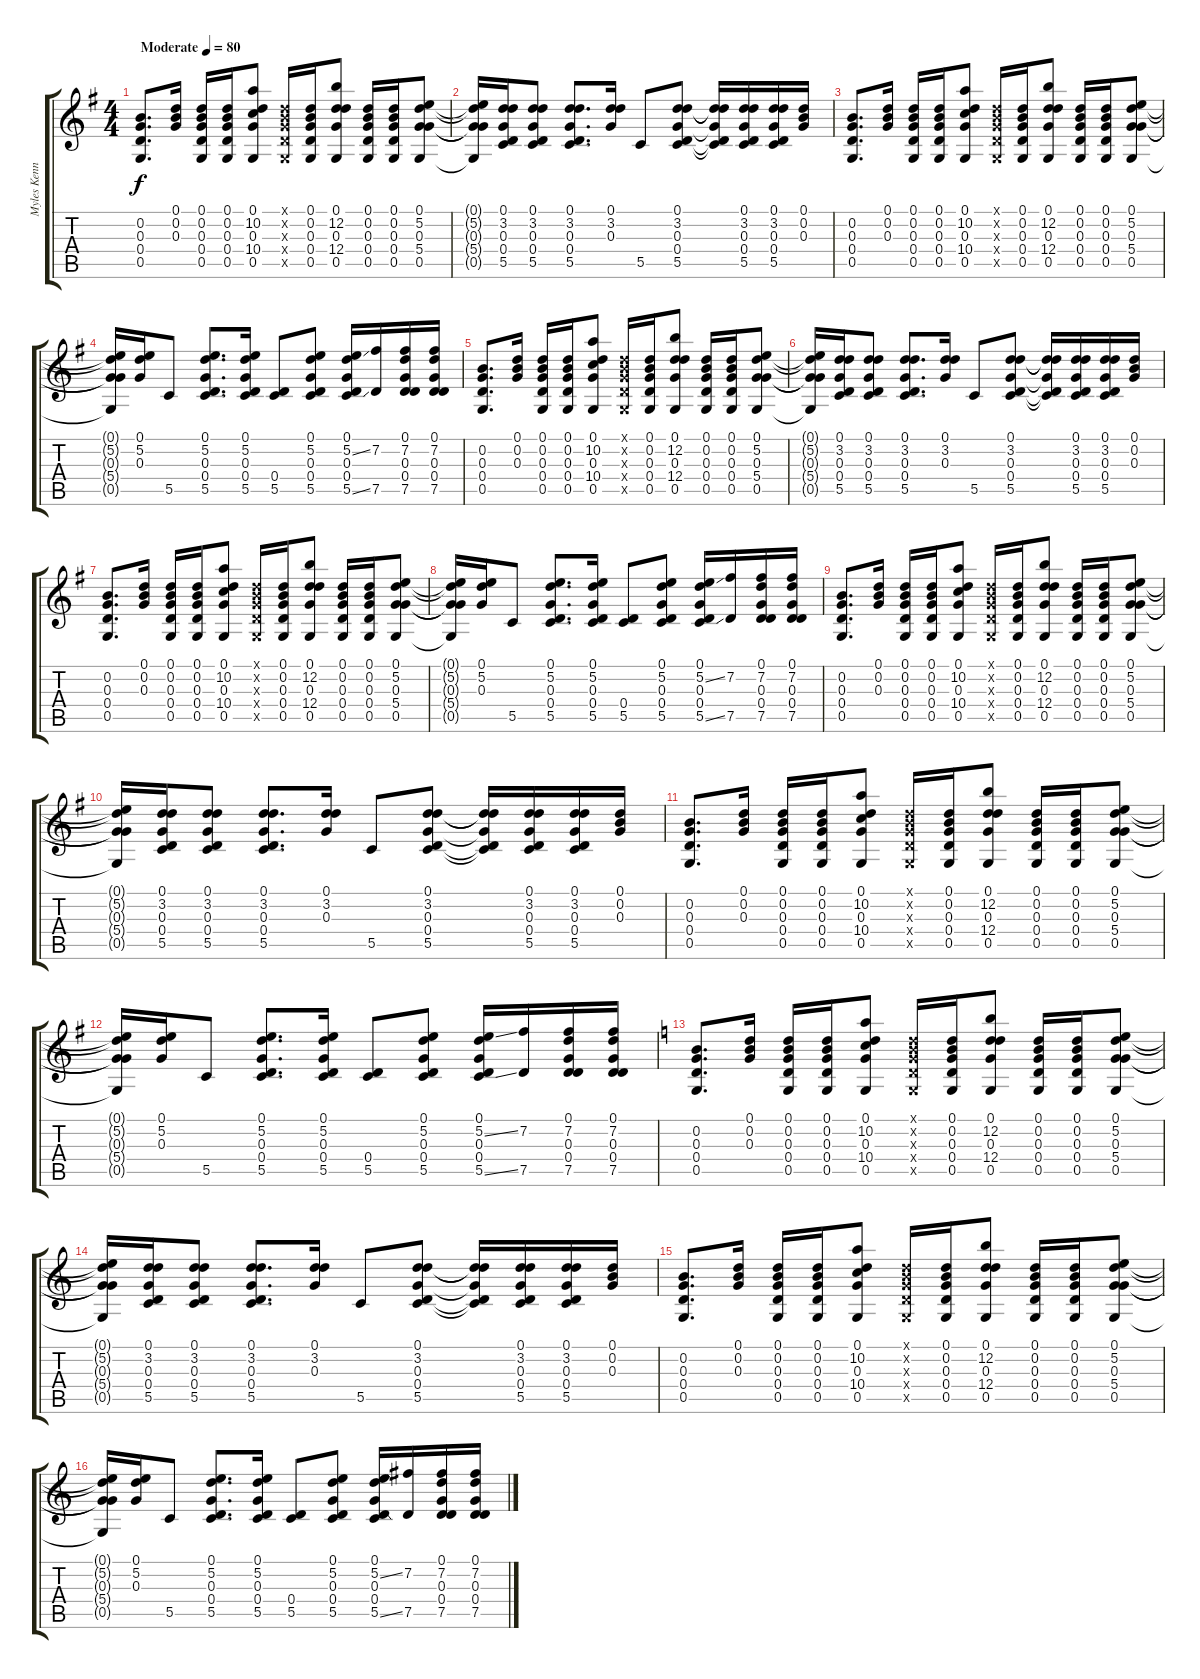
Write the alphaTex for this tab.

\track ("Myles Kennedy Acoustic" "Myles Kenn") {instrument acousticguitarnylon}
\staff {score tabs}
\tuning (D4 B3 G3 D3 G2 D2) {hide}
\ts (4 4)
\tempo (80 "Moderate")
\clef g2
\ks g
(0.2 0.3 0.4 0.5).8{d dy f instrument acousticguitarnylon} (0.1 0.2 0.3).16 (0.1 0.2 0.3 0.4 0.5).16 (0.1 0.2 0.3 0.4 0.5).16 (0.1 10.2 0.3 10.4 0.5).8 (0.1{x} 0.2{x} 0.3{x} 0.4{x} 0.5{x}).16 (0.1 0.2 0.3 0.4 0.5).16 (0.1 12.2 0.3 12.4 0.5).8 (0.1 0.2 0.3 0.4 0.5).16 (0.1 0.2 0.3 0.4 0.5).16 (0.1 5.2 0.3 5.4 0.5).8 |
(0.1{t} 5.2{t} 0.3{t} 5.4{t} 0.5{t}).16 (0.1 3.2 0.3 0.4 5.5).16 (0.1 3.2 0.3 0.4 5.5).8 (0.1 3.2 0.3 0.4 5.5).8{d} (0.1 3.2 0.3).16 5.5.8 (0.1 3.2 0.3 0.4 5.5).8 (0.1{t} 3.2{t} 0.3{t} 0.4{t} 5.5{t}).16 (0.1 3.2 0.3 0.4 5.5).16 (0.1 3.2 0.3 0.4 5.5).16 (0.1 0.2 0.3).16 |
(0.2 0.3 0.4 0.5).8{d} (0.1 0.2 0.3).16 (0.1 0.2 0.3 0.4 0.5).16 (0.1 0.2 0.3 0.4 0.5).16 (0.1 10.2 0.3 10.4 0.5).8 (0.1{x} 0.2{x} 0.3{x} 0.4{x} 0.5{x}).16 (0.1 0.2 0.3 0.4 0.5).16 (0.1 12.2 0.3 12.4 0.5).8 (0.1 0.2 0.3 0.4 0.5).16 (0.1 0.2 0.3 0.4 0.5).16 (0.1 5.2 0.3 5.4 0.5).8 |
(0.1{t} 5.2{t} 0.3{t} 5.4{t} 0.5{t}).16 (0.1 5.2 0.3).16 5.5.8 (0.1 5.2 0.3 0.4 5.5).8{d} (0.1 5.2 0.3 0.4 5.5).16 (0.4 5.5).8 (0.1 5.2 0.3 0.4 5.5).8 (0.1 5.2{ss} 0.3 0.4 5.5{ss}).16 (7.2 7.5).16 (0.1 7.2 0.3 0.4 7.5).16 (0.1 7.2 0.3 0.4 7.5).16 |
(0.2 0.3 0.4 0.5).8{d} (0.1 0.2 0.3).16 (0.1 0.2 0.3 0.4 0.5).16 (0.1 0.2 0.3 0.4 0.5).16 (0.1 10.2 0.3 10.4 0.5).8 (0.1{x} 0.2{x} 0.3{x} 0.4{x} 0.5{x}).16 (0.1 0.2 0.3 0.4 0.5).16 (0.1 12.2 0.3 12.4 0.5).8 (0.1 0.2 0.3 0.4 0.5).16 (0.1 0.2 0.3 0.4 0.5).16 (0.1 5.2 0.3 5.4 0.5).8 |
(0.1{t} 5.2{t} 0.3{t} 5.4{t} 0.5{t}).16 (0.1 3.2 0.3 0.4 5.5).16 (0.1 3.2 0.3 0.4 5.5).8 (0.1 3.2 0.3 0.4 5.5).8{d} (0.1 3.2 0.3).16 5.5.8 (0.1 3.2 0.3 0.4 5.5).8 (0.1{t} 3.2{t} 0.3{t} 0.4{t} 5.5{t}).16 (0.1 3.2 0.3 0.4 5.5).16 (0.1 3.2 0.3 0.4 5.5).16 (0.1 0.2 0.3).16 |
(0.2 0.3 0.4 0.5).8{d} (0.1 0.2 0.3).16 (0.1 0.2 0.3 0.4 0.5).16 (0.1 0.2 0.3 0.4 0.5).16 (0.1 10.2 0.3 10.4 0.5).8 (0.1{x} 0.2{x} 0.3{x} 0.4{x} 0.5{x}).16 (0.1 0.2 0.3 0.4 0.5).16 (0.1 12.2 0.3 12.4 0.5).8 (0.1 0.2 0.3 0.4 0.5).16 (0.1 0.2 0.3 0.4 0.5).16 (0.1 5.2 0.3 5.4 0.5).8 |
(0.1{t} 5.2{t} 0.3{t} 5.4{t} 0.5{t}).16 (0.1 5.2 0.3).16 5.5.8 (0.1 5.2 0.3 0.4 5.5).8{d} (0.1 5.2 0.3 0.4 5.5).16 (0.4 5.5).8 (0.1 5.2 0.3 0.4 5.5).8 (0.1 5.2{ss} 0.3 0.4 5.5{ss}).16 (7.2 7.5).16 (0.1 7.2 0.3 0.4 7.5).16 (0.1 7.2 0.3 0.4 7.5).16 |
(0.2 0.3 0.4 0.5).8{d} (0.1 0.2 0.3).16 (0.1 0.2 0.3 0.4 0.5).16 (0.1 0.2 0.3 0.4 0.5).16 (0.1 10.2 0.3 10.4 0.5).8 (0.1{x} 0.2{x} 0.3{x} 0.4{x} 0.5{x}).16 (0.1 0.2 0.3 0.4 0.5).16 (0.1 12.2 0.3 12.4 0.5).8 (0.1 0.2 0.3 0.4 0.5).16 (0.1 0.2 0.3 0.4 0.5).16 (0.1 5.2 0.3 5.4 0.5).8 |
(0.1{t} 5.2{t} 0.3{t} 5.4{t} 0.5{t}).16 (0.1 3.2 0.3 0.4 5.5).16 (0.1 3.2 0.3 0.4 5.5).8 (0.1 3.2 0.3 0.4 5.5).8{d} (0.1 3.2 0.3).16 5.5.8 (0.1 3.2 0.3 0.4 5.5).8 (0.1{t} 3.2{t} 0.3{t} 0.4{t} 5.5{t}).16 (0.1 3.2 0.3 0.4 5.5).16 (0.1 3.2 0.3 0.4 5.5).16 (0.1 0.2 0.3).16 |
(0.2 0.3 0.4 0.5).8{d} (0.1 0.2 0.3).16 (0.1 0.2 0.3 0.4 0.5).16 (0.1 0.2 0.3 0.4 0.5).16 (0.1 10.2 0.3 10.4 0.5).8 (0.1{x} 0.2{x} 0.3{x} 0.4{x} 0.5{x}).16 (0.1 0.2 0.3 0.4 0.5).16 (0.1 12.2 0.3 12.4 0.5).8 (0.1 0.2 0.3 0.4 0.5).16 (0.1 0.2 0.3 0.4 0.5).16 (0.1 5.2 0.3 5.4 0.5).8 |
(0.1{t} 5.2{t} 0.3{t} 5.4{t} 0.5{t}).16 (0.1 5.2 0.3).16 5.5.8 (0.1 5.2 0.3 0.4 5.5).8{d} (0.1 5.2 0.3 0.4 5.5).16 (0.4 5.5).8 (0.1 5.2 0.3 0.4 5.5).8 (0.1 5.2{ss} 0.3 0.4 5.5{ss}).16 (7.2 7.5).16 (0.1 7.2 0.3 0.4 7.5).16 (0.1 7.2 0.3 0.4 7.5).16 |
\ks c
(0.2 0.3 0.4 0.5).8{d} (0.1 0.2 0.3).16 (0.1 0.2 0.3 0.4 0.5).16 (0.1 0.2 0.3 0.4 0.5).16 (0.1 10.2 0.3 10.4 0.5).8 (0.1{x} 0.2{x} 0.3{x} 0.4{x} 0.5{x}).16 (0.1 0.2 0.3 0.4 0.5).16 (0.1 12.2 0.3 12.4 0.5).8 (0.1 0.2 0.3 0.4 0.5).16 (0.1 0.2 0.3 0.4 0.5).16 (0.1 5.2 0.3 5.4 0.5).8 |
(0.1{t} 5.2{t} 0.3{t} 5.4{t} 0.5{t}).16 (0.1 3.2 0.3 0.4 5.5).16 (0.1 3.2 0.3 0.4 5.5).8 (0.1 3.2 0.3 0.4 5.5).8{d} (0.1 3.2 0.3).16 5.5.8 (0.1 3.2 0.3 0.4 5.5).8 (0.1{t} 3.2{t} 0.3{t} 0.4{t} 5.5{t}).16 (0.1 3.2 0.3 0.4 5.5).16 (0.1 3.2 0.3 0.4 5.5).16 (0.1 0.2 0.3).16 |
(0.2 0.3 0.4 0.5).8{d} (0.1 0.2 0.3).16 (0.1 0.2 0.3 0.4 0.5).16 (0.1 0.2 0.3 0.4 0.5).16 (0.1 10.2 0.3 10.4 0.5).8 (0.1{x} 0.2{x} 0.3{x} 0.4{x} 0.5{x}).16 (0.1 0.2 0.3 0.4 0.5).16 (0.1 12.2 0.3 12.4 0.5).8 (0.1 0.2 0.3 0.4 0.5).16 (0.1 0.2 0.3 0.4 0.5).16 (0.1 5.2 0.3 5.4 0.5).8 |
(0.1{t} 5.2{t} 0.3{t} 5.4{t} 0.5{t}).16 (0.1 5.2 0.3).16 5.5.8 (0.1 5.2 0.3 0.4 5.5).8{d} (0.1 5.2 0.3 0.4 5.5).16 (0.4 5.5).8 (0.1 5.2 0.3 0.4 5.5).8 (0.1 5.2{ss} 0.3 0.4 5.5{ss}).16 (7.2 7.5).16 (0.1 7.2 0.3 0.4 7.5).16 (0.1 7.2 0.3 0.4 7.5).16
